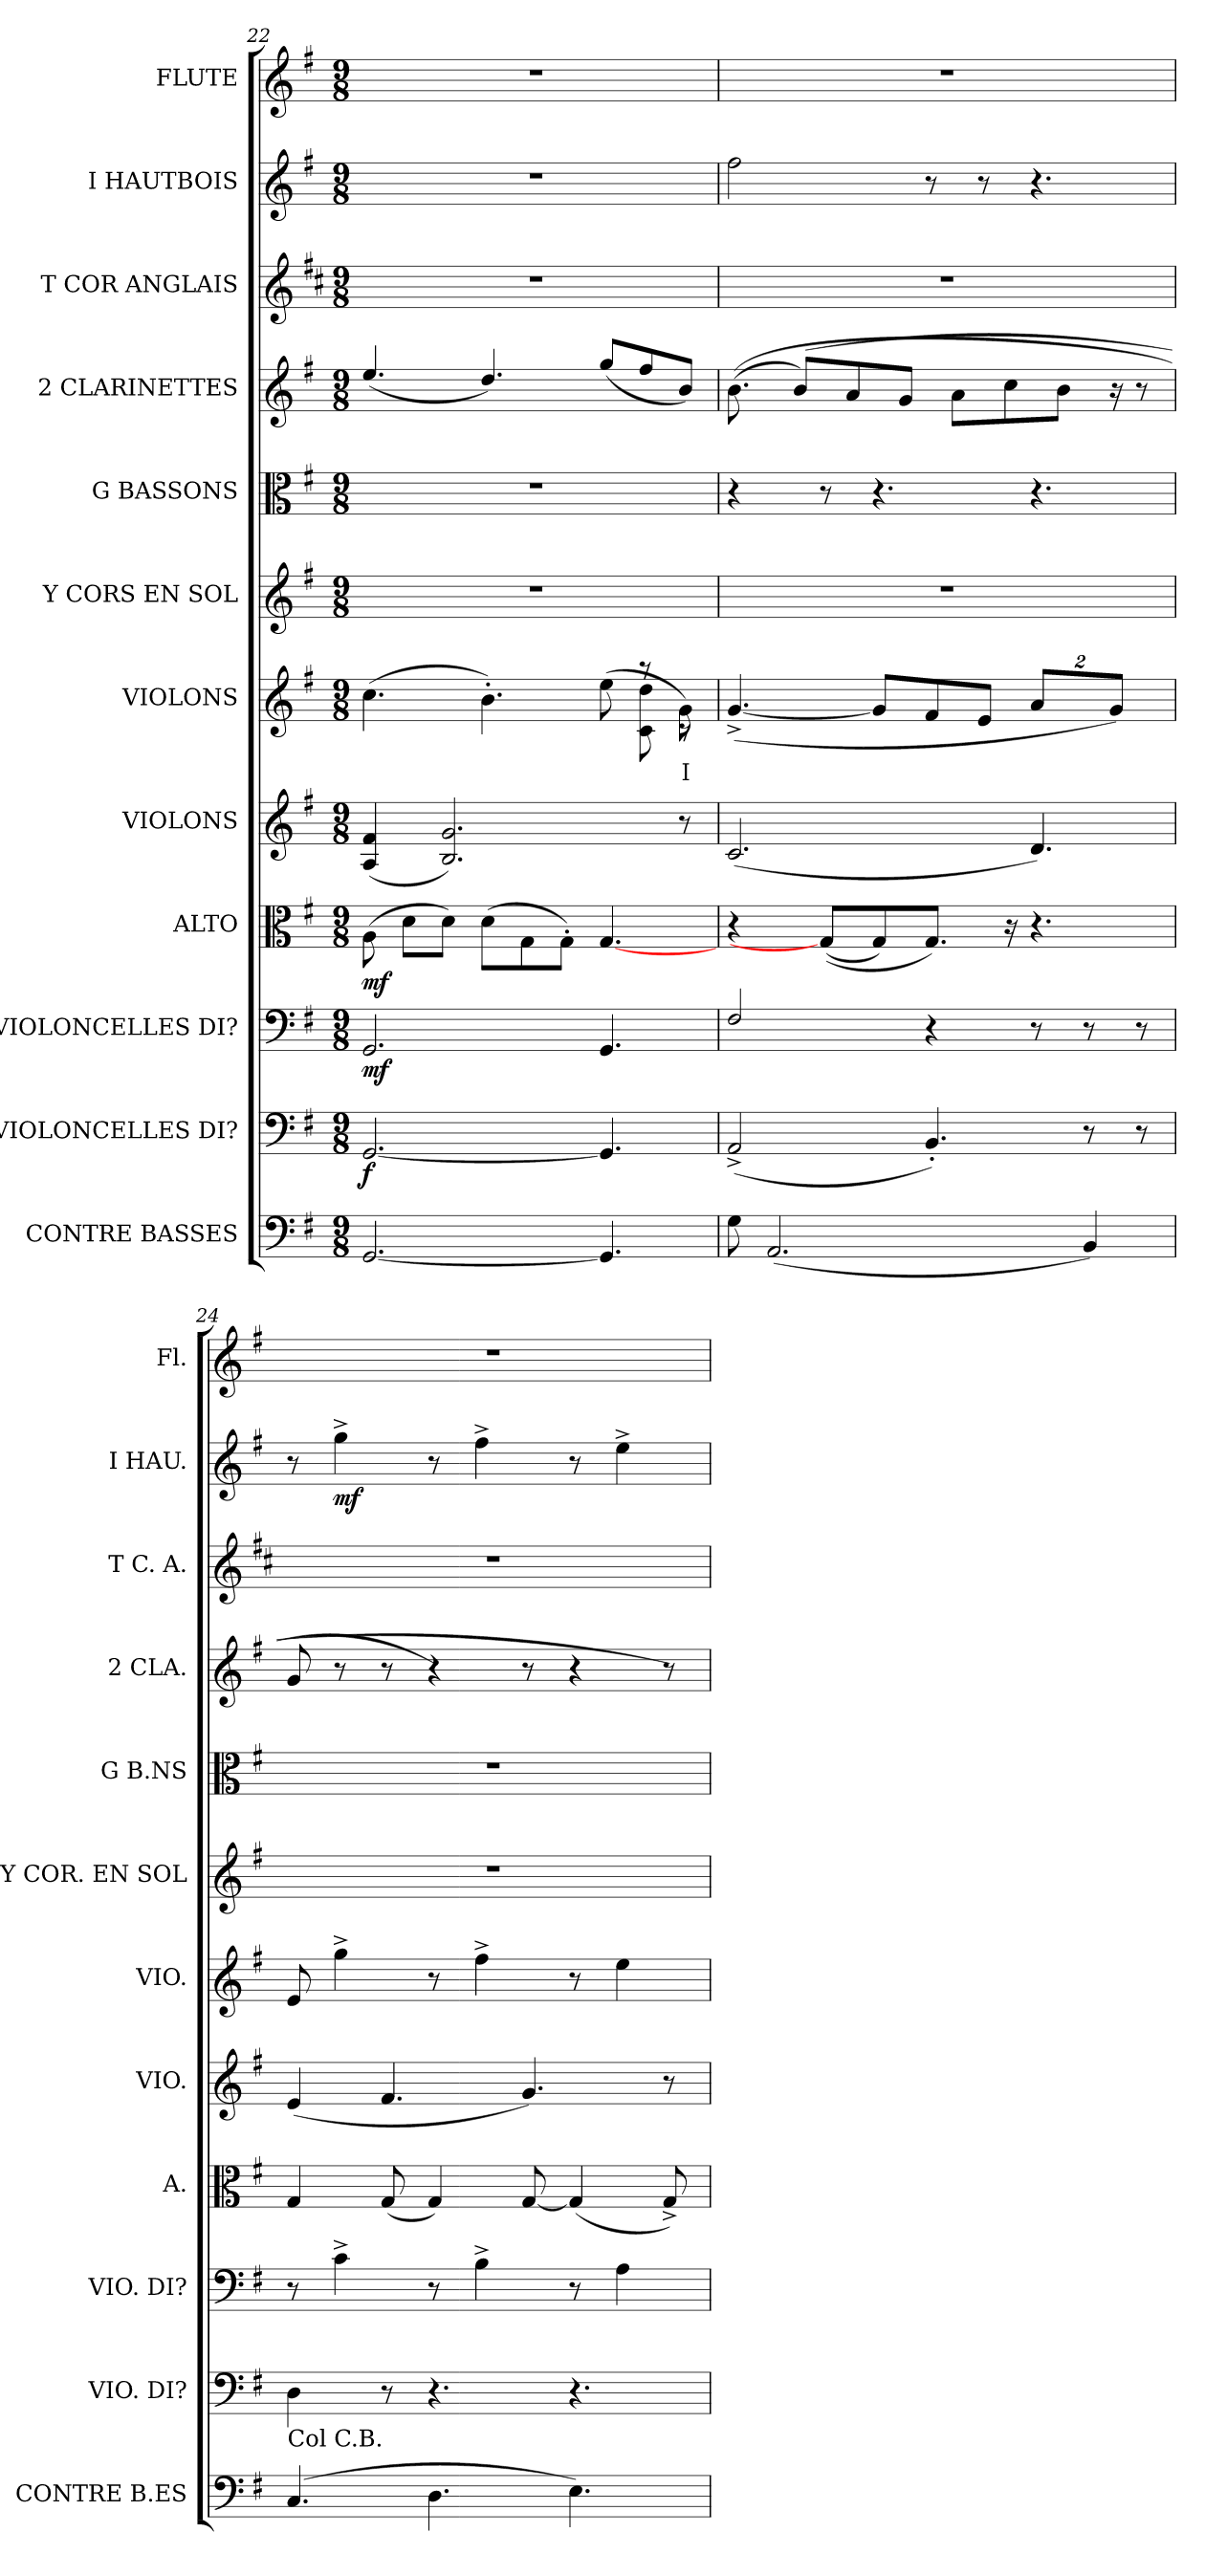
**kern	**kern	**dynam	**kern	**dynam	**kern	**dynam	**kern	**kern	**text	**kern	**kern	**kern	**kern	**kern	**dynam	**kern
*part12	*part11	*part11	*part10	*part10	*part9	*part9	*part8	*part7	*part7	*part6	*part5	*part4	*part3	*part2	*part2	*part1
*staff12	*staff11	*staff11	*staff10	*staff10	*staff9	*staff9	*staff8	*staff7	*staff7	*staff6	*staff5	*staff4	*staff3	*staff2	*staff2	*staff1
*I"CONTRE BASSES	*I"VIOLONCELLES DI?	*	*I"VIOLONCELLES DI?	*	*I"ALTO	*	*I"VIOLONS	*I"VIOLONS	*	*I"Y CORS EN SOL	*I"G BASSONS	*I"2 CLARINETTES	*I"T COR ANGLAIS	*I"I HAUTBOIS	*	*I"FLUTE
*I'CONTRE B.ES	*I'VIO. DI?	*	*I'VIO. DI?	*	*I'A.	*	*I'VIO.	*I'VIO.	*	*I'Y COR. EN SOL	*I'G B.NS	*I'2 CLA.	*I'T C. A.	*I'I HAU.	*	*I'Fl.
*clefF4	*clefF4	*	*clefF4	*	*clefC3	*	*clefG2	*clefG2	*	*clefG2	*clefC3	*clefG2	*clefG2	*clefG2	*	*clefG2
*	*	*	*	*	*	*	*	*	*	*	*	*	*ITrd4c7	*	*	*
*k[f#]	*k[f#]	*	*k[f#]	*	*k[f#]	*	*k[f#]	*k[f#]	*	*k[f#]	*k[f#]	*k[f#]	*k[f#]	*k[f#]	*	*k[f#]
*G:	*G:	*	*G:	*	*G:	*	*G:	*G:	*	*G:	*G:	*G:	*G:	*G:	*	*G:
*M9/8	*M9/8	*	*M9/8	*	*M9/8	*	*M9/8	*M9/8	*	*M9/8	*M9/8	*M9/8	*M9/8	*M9/8	*	*M9/8
=22	=22	=22	=22	=22	=22	=22	=22	=22	=22	=22	=22	=22	=22	=22	=22	=22
*	*	*	*	*	*	*	*	*^	*	*	*	*	*	*	*	*
!	!	!	!	!	!	!	!	!	!	!	!LO:N:vis=1	!LO:N:vis=1	!	!LO:N:vis=1	!LO:N:vis=1	!	!LO:N:vis=1
[<2.GGi/	[<2.GGi/	f	2.GGi/	mf	(8Ai\	mf	(4Ai/ 4f#i	(4.cci\	4.ryy	.	8%9r	8%9r	(4.eei/	8%9r	8%9r	.	8%9r
.	.	.	.	.	8di\L	.	.	.	.	.	.	.	.	.	.	.	.
.	.	.	.	.	8di\J)	.	2.Bi/ 2.gi)	.	.	.	.	.	.	.	.	.	.
.	.	.	.	.	(8di\L	.	.	4.b'i\)	4.ryy	.	.	.	4.ddi/)	.	.	.	.
.	.	.	.	.	8Gi\	.	.	.	.	.	.	.	.	.	.	.	.
.	.	.	.	.	8G'i\J)	.	.	.	.	.	.	.	.	.	.	.	.
4.GGi/]	4.GGi/]	.	4.GGi/	.	[<4.Gi/	.	.	(8eei\	8ryy	.	.	.	(8ggi/L	.	.	.	.
.	.	.	.	.	.	.	.	8r	8ci\ 8ddi	.	.	.	8ff#i/	.	.	.	.
!	!	!	!	!	!	!	!	!	!	!LO:LY:b:color=#000000	!	!	!	!	!	!	!
.	.	.	.	.	.	.	8r	8gi\)	8r	I	.	.	8bi/J)	.	.	.	.
!!LO:PB:g=z
=23	=23	=23	=23	=23	=23	=23	=23	=23	=23	=23	=23	=23	=23	=23	=23	=23	=23
!	!	!	!	!	!	!	!	!	!	!	!LO:N:vis=1	!	!	!LO:N:vis=1	!	!	!LO:N:vis=1
*	*	*	*	*	*	*	*	*v	*v	*	*	*	*	*	*	*	*
8Gi\	(2AA^i/	.	2F#i/	.	4r	.	(2.ci/	([<4.g^i/	.	8%9r	4r	((8.bi\	8%9r	2ff#i\	.	8%9r
(2.AAi/	.	.	.	.	.	.	.	.	.	.	.	.	.	.	.	.
.	.	.	.	.	.	.	.	.	.	.	.	(8bi/L)	.	.	.	.
.	.	.	.	.	((8Gi/L]	.	.	.	.	.	8r	.	.	.	.	.
.	.	.	.	.	.	.	.	.	.	.	.	8ai/	.	.	.	.
.	.	.	.	.	8Gi/)	.	.	8gi/L]	.	.	4.r	.	.	.	.	.
.	.	.	.	.	.	.	.	.	.	.	.	8gi/J	.	.	.	.
.	4.BB'i/)	.	4r	.	8.Gi/J)	.	.	8f#i/	.	.	.	.	.	8r	.	.
.	.	.	.	.	.	.	.	.	.	.	.	8ai\L	.	.	.	.
.	.	.	.	.	.	.	.	8ei/J	.	.	.	.	.	8r	.	.
.	.	.	.	.	16r	.	.	.	.	.	.	8cci\	.	.	.	.
.	.	.	8r	.	4.r	.	4.di/)	16%3ai/L	.	.	4.r	.	.	4.r	.	.
.	.	.	.	.	.	.	.	.	.	.	.	8bi\J	.	.	.	.
4BBi/)	8r	.	8r	.	.	.	.	.	.	.	.	.	.	.	.	.
.	.	.	.	.	.	.	.	16%3gi/J)	.	.	.	16r	.	.	.	.
.	8r	.	8r	.	.	.	.	.	.	.	.	8r	.	.	.	.
=24	=24	=24	=24	=24	=24	=24	=24	=24	=24	=24	=24	=24	=24	=24	=24	=24
!	!LO:TX:b:t=Col C.B.	!	!	!	!	!	!	!	!	!	!	!	!	!	!	!
!	!	!	!	!	!	!	!	!	!	!LO:N:vis=1	!LO:N:vis=1	!	!LO:N:vis=1	!	!	!LO:N:vis=1
(4.Ci/	4Di\	.	8r	.	4Gi/	.	(4ei/	8ei/	.	8%9r	8%9r	8gi/	8%9r	8r	.	8%9r
.	.	.	4c^i\	.	.	.	.	4gg^i\	.	.	.	8r	.	4gg^i\	mf	.
.	8r	.	.	.	(8Gi/	.	4.f#i/	.	.	.	.	8r	.	.	.	.
4.Di\	4.r	.	8r	.	4Gi/)	.	.	8r	.	.	.	4r)	.	8r	.	.
.	.	.	4B^i\	.	.	.	.	4ff#^i\	.	.	.	.	.	4ff#^i\	.	.
.	.	.	.	.	[<8Gi/	.	4.gi/)	.	.	.	.	8r	.	.	.	.
4.Ei\)	4.r	.	8r	.	(4Gi/]	.	.	8r	.	.	.	4r	.	8r	.	.
.	.	.	4Ai\	.	.	.	.	4eei\	.	.	.	.	.	4ee^i\	.	.
.	.	.	.	.	8G^i/)	.	8r	.	.	.	.	8r)	.	.	.	.
=	=	=	=	=	=	=	=	=	=	=	=	=	=	=	=	=
*-	*-	*-	*-	*-	*-	*-	*-	*-	*-	*-	*-	*-	*-	*-	*-	*-
